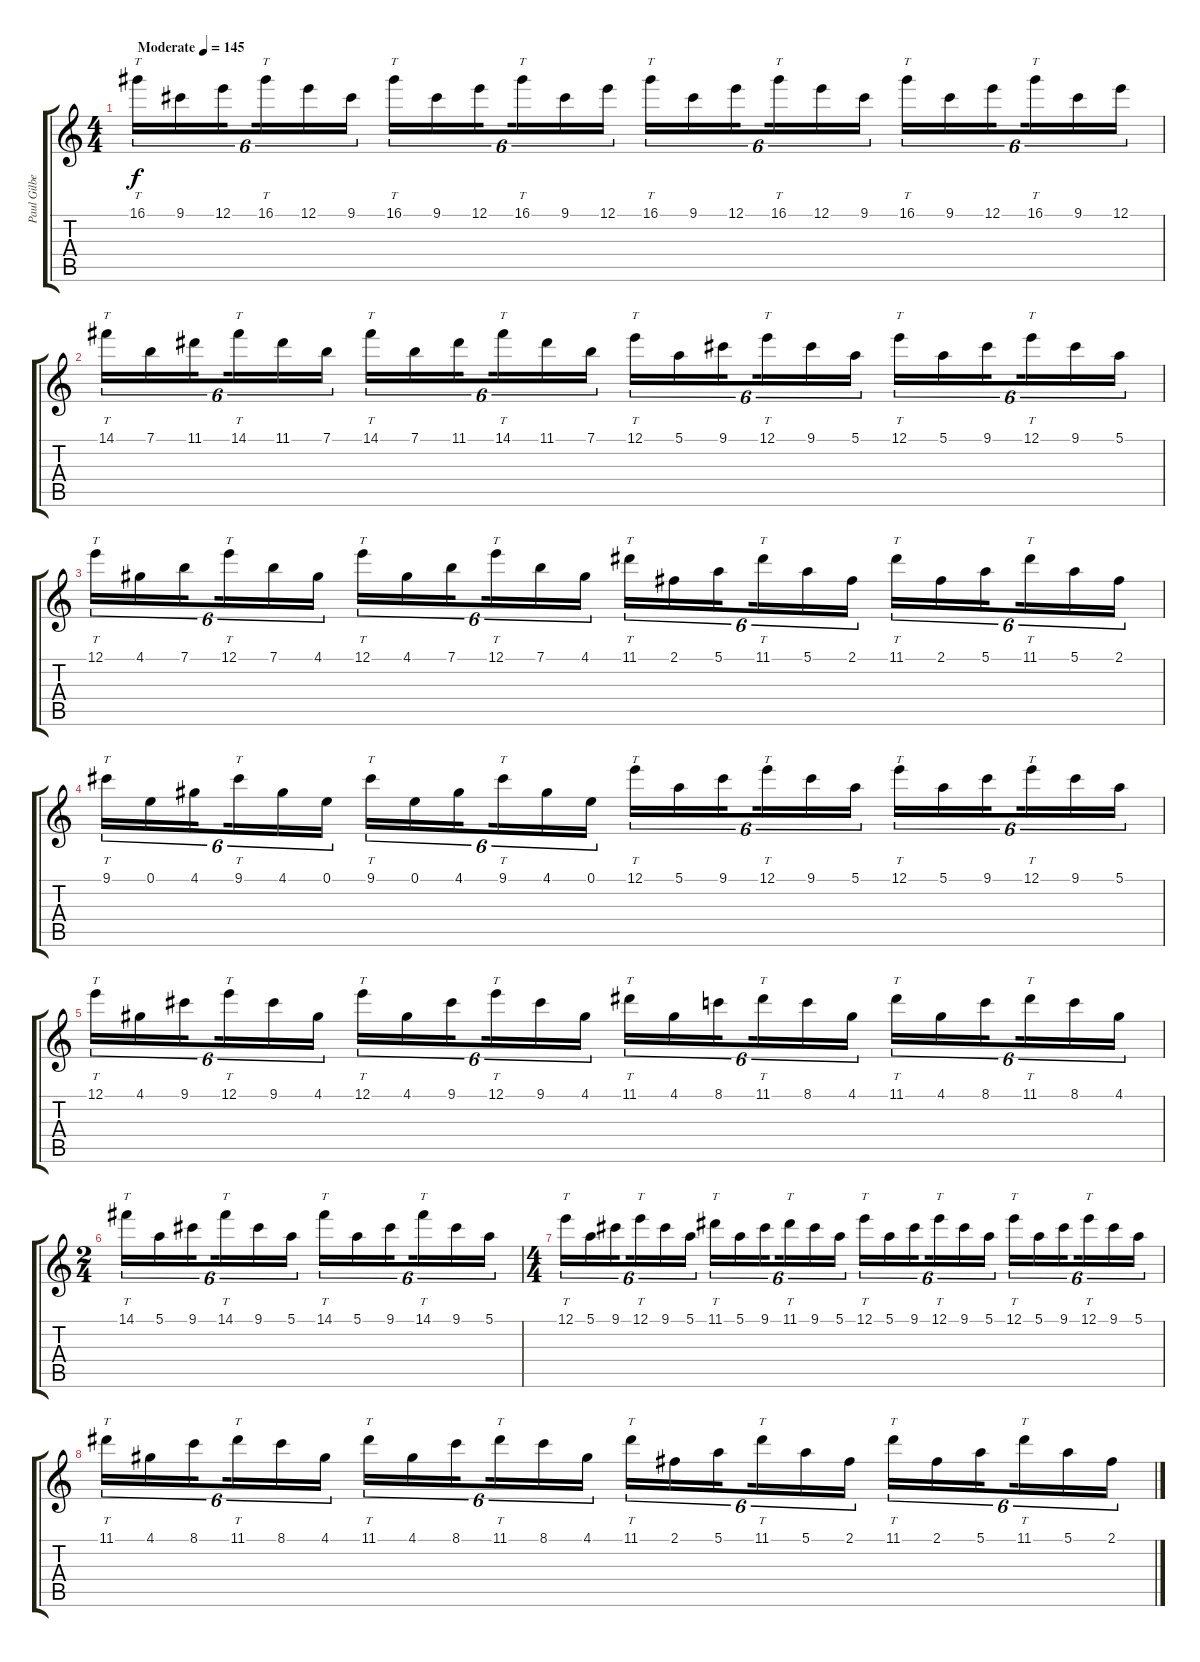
\track ("Paul Gilbert" "Paul Gilbe") {instrument distortionguitar}
\staff {score tabs}
\tuning (E4 B3 G3 D3 A2 E2) {hide}
\ts (4 4)
\tempo (145 "Moderate")
\clef g2
\ks c
16.1.16{tt tu (6 4) dy f instrument distortionguitar} 9.1.16{tu (6 4)} 12.1.16{tu (6 4) beam splitsecondary} 16.1.16{tt tu (6 4)} 12.1.16{tu (6 4)} 9.1.16{tu (6 4)} 16.1.16{tt tu (6 4)} 9.1.16{tu (6 4)} 12.1.16{tu (6 4) beam splitsecondary} 16.1.16{tt tu (6 4)} 9.1.16{tu (6 4)} 12.1.16{tu (6 4)} 16.1.16{tt tu (6 4)} 9.1.16{tu (6 4)} 12.1.16{tu (6 4) beam splitsecondary} 16.1.16{tt tu (6 4)} 12.1.16{tu (6 4)} 9.1.16{tu (6 4)} 16.1.16{tt tu (6 4)} 9.1.16{tu (6 4)} 12.1.16{tu (6 4) beam splitsecondary} 16.1.16{tt tu (6 4)} 9.1.16{tu (6 4)} 12.1.16{tu (6 4)} |
14.1.16{tt tu (6 4)} 7.1.16{tu (6 4)} 11.1.16{tu (6 4) beam splitsecondary} 14.1.16{tt tu (6 4)} 11.1.16{tu (6 4)} 7.1.16{tu (6 4)} 14.1.16{tt tu (6 4)} 7.1.16{tu (6 4)} 11.1.16{tu (6 4) beam splitsecondary} 14.1.16{tt tu (6 4)} 11.1.16{tu (6 4)} 7.1.16{tu (6 4)} 12.1.16{tt tu (6 4)} 5.1.16{tu (6 4)} 9.1.16{tu (6 4) beam splitsecondary} 12.1.16{tt tu (6 4)} 9.1.16{tu (6 4)} 5.1.16{tu (6 4)} 12.1.16{tt tu (6 4)} 5.1.16{tu (6 4)} 9.1.16{tu (6 4) beam splitsecondary} 12.1.16{tt tu (6 4)} 9.1.16{tu (6 4)} 5.1.16{tu (6 4)} |
12.1.16{tt tu (6 4)} 4.1.16{tu (6 4)} 7.1.16{tu (6 4) beam splitsecondary} 12.1.16{tt tu (6 4)} 7.1.16{tu (6 4)} 4.1.16{tu (6 4)} 12.1.16{tt tu (6 4)} 4.1.16{tu (6 4)} 7.1.16{tu (6 4) beam splitsecondary} 12.1.16{tt tu (6 4)} 7.1.16{tu (6 4)} 4.1.16{tu (6 4)} 11.1.16{tt tu (6 4)} 2.1.16{tu (6 4)} 5.1.16{tu (6 4) beam splitsecondary} 11.1.16{tt tu (6 4)} 5.1.16{tu (6 4)} 2.1.16{tu (6 4)} 11.1.16{tt tu (6 4)} 2.1.16{tu (6 4)} 5.1.16{tu (6 4) beam splitsecondary} 11.1.16{tt tu (6 4)} 5.1.16{tu (6 4)} 2.1.16{tu (6 4)} |
9.1.16{tt tu (6 4)} 0.1.16{tu (6 4)} 4.1.16{tu (6 4) beam splitsecondary} 9.1.16{tt tu (6 4)} 4.1.16{tu (6 4)} 0.1.16{tu (6 4)} 9.1.16{tt tu (6 4)} 0.1.16{tu (6 4)} 4.1.16{tu (6 4) beam splitsecondary} 9.1.16{tt tu (6 4)} 4.1.16{tu (6 4)} 0.1.16{tu (6 4)} 12.1.16{tt tu (6 4)} 5.1.16{tu (6 4)} 9.1.16{tu (6 4) beam splitsecondary} 12.1.16{tt tu (6 4)} 9.1.16{tu (6 4)} 5.1.16{tu (6 4)} 12.1.16{tt tu (6 4)} 5.1.16{tu (6 4)} 9.1.16{tu (6 4) beam splitsecondary} 12.1.16{tt tu (6 4)} 9.1.16{tu (6 4)} 5.1.16{tu (6 4)} |
12.1.16{tt tu (6 4)} 4.1.16{tu (6 4)} 9.1.16{tu (6 4) beam splitsecondary} 12.1.16{tt tu (6 4)} 9.1.16{tu (6 4)} 4.1.16{tu (6 4)} 12.1.16{tt tu (6 4)} 4.1.16{tu (6 4)} 9.1.16{tu (6 4) beam splitsecondary} 12.1.16{tt tu (6 4)} 9.1.16{tu (6 4)} 4.1.16{tu (6 4)} 11.1.16{tt tu (6 4)} 4.1.16{tu (6 4)} 8.1.16{tu (6 4) beam splitsecondary} 11.1.16{tt tu (6 4)} 8.1.16{tu (6 4)} 4.1.16{tu (6 4)} 11.1.16{tt tu (6 4)} 4.1.16{tu (6 4)} 8.1.16{tu (6 4) beam splitsecondary} 11.1.16{tt tu (6 4)} 8.1.16{tu (6 4)} 4.1.16{tu (6 4)} |
\ts (2 4)
14.1.16{tt tu (6 4)} 5.1.16{tu (6 4)} 9.1.16{tu (6 4) beam splitsecondary} 14.1.16{tt tu (6 4)} 9.1.16{tu (6 4)} 5.1.16{tu (6 4)} 14.1.16{tt tu (6 4)} 5.1.16{tu (6 4)} 9.1.16{tu (6 4) beam splitsecondary} 14.1.16{tt tu (6 4)} 9.1.16{tu (6 4)} 5.1.16{tu (6 4)} |
\ts (4 4)
12.1.16{tt tu (6 4)} 5.1.16{tu (6 4)} 9.1.16{tu (6 4) beam splitsecondary} 12.1.16{tt tu (6 4)} 9.1.16{tu (6 4)} 5.1.16{tu (6 4)} 11.1.16{tt tu (6 4)} 5.1.16{tu (6 4)} 9.1.16{tu (6 4) beam splitsecondary} 11.1.16{tt tu (6 4)} 9.1.16{tu (6 4)} 5.1.16{tu (6 4)} 12.1.16{tt tu (6 4)} 5.1.16{tu (6 4)} 9.1.16{tu (6 4) beam splitsecondary} 12.1.16{tt tu (6 4)} 9.1.16{tu (6 4)} 5.1.16{tu (6 4)} 12.1.16{tt tu (6 4)} 5.1.16{tu (6 4)} 9.1.16{tu (6 4) beam splitsecondary} 12.1.16{tt tu (6 4)} 9.1.16{tu (6 4)} 5.1.16{tu (6 4)} |
11.1.16{tt tu (6 4)} 4.1.16{tu (6 4)} 8.1.16{tu (6 4) beam splitsecondary} 11.1.16{tt tu (6 4)} 8.1.16{tu (6 4)} 4.1.16{tu (6 4)} 11.1.16{tt tu (6 4)} 4.1.16{tu (6 4)} 8.1.16{tu (6 4) beam splitsecondary} 11.1.16{tt tu (6 4)} 8.1.16{tu (6 4)} 4.1.16{tu (6 4)} 11.1.16{tt tu (6 4)} 2.1.16{tu (6 4)} 5.1.16{tu (6 4) beam splitsecondary} 11.1.16{tt tu (6 4)} 5.1.16{tu (6 4)} 2.1.16{tu (6 4)} 11.1.16{tt tu (6 4)} 2.1.16{tu (6 4)} 5.1.16{tu (6 4) beam splitsecondary} 11.1.16{tt tu (6 4)} 5.1.16{tu (6 4)} 2.1.16{tu (6 4)}
